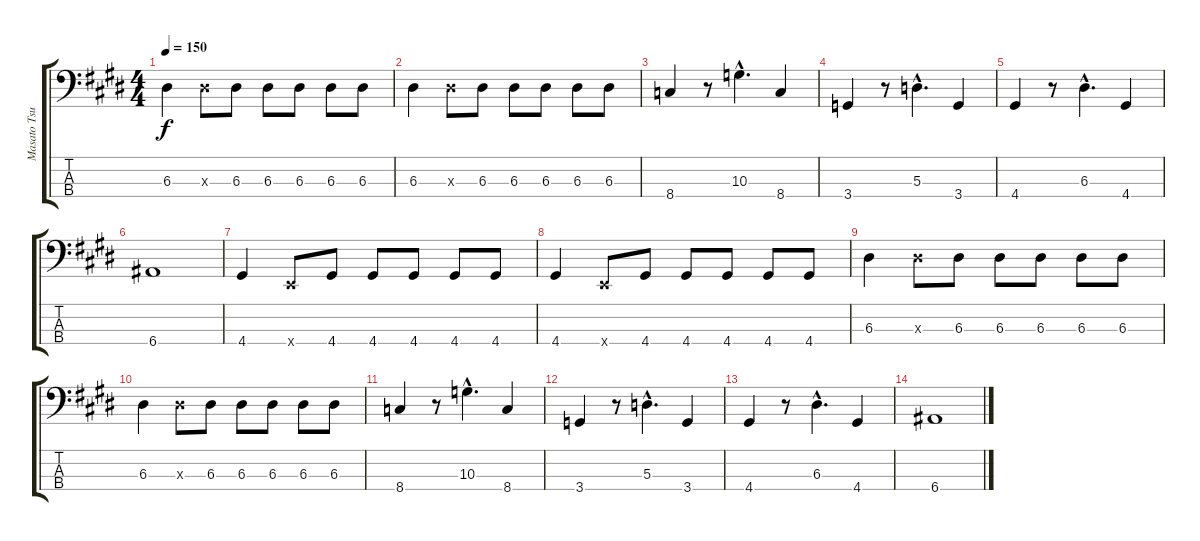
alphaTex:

\track ("Masato Tsuya" "Masato Tsu") {instrument electricbassfinger}
\staff {score tabs}
\tuning (G2 D2 A1 E1) {hide}
\ts (4 4)
\tempo 150
\clef f4
\ks c#minor
6.3.4{dy f} 6.3{x}.8 6.3.8 6.3.8 6.3.8 6.3.8 6.3.8 |
6.3.4 6.3{x}.8 6.3.8 6.3.8 6.3.8 6.3.8 6.3.8 |
8.4.4 r.8 10.3{hac}.4{d} 8.4.4 |
3.4.4 r.8 5.3{hac}.4{d} 3.4.4 |
4.4.4 r.8 6.3{hac}.4{d} 4.4.4 |
6.4.1 |
4.4.4 0.4{x}.8 4.4.8 4.4.8 4.4.8 4.4.8 4.4.8 |
4.4.4 0.4{x}.8 4.4.8 4.4.8 4.4.8 4.4.8 4.4.8 |
6.3.4 6.3{x}.8 6.3.8 6.3.8 6.3.8 6.3.8 6.3.8 |
6.3.4 6.3{x}.8 6.3.8 6.3.8 6.3.8 6.3.8 6.3.8 |
8.4.4 r.8 10.3{hac}.4{d} 8.4.4 |
3.4.4 r.8 5.3{hac}.4{d} 3.4.4 |
4.4.4 r.8 6.3{hac}.4{d} 4.4.4 |
6.4.1
